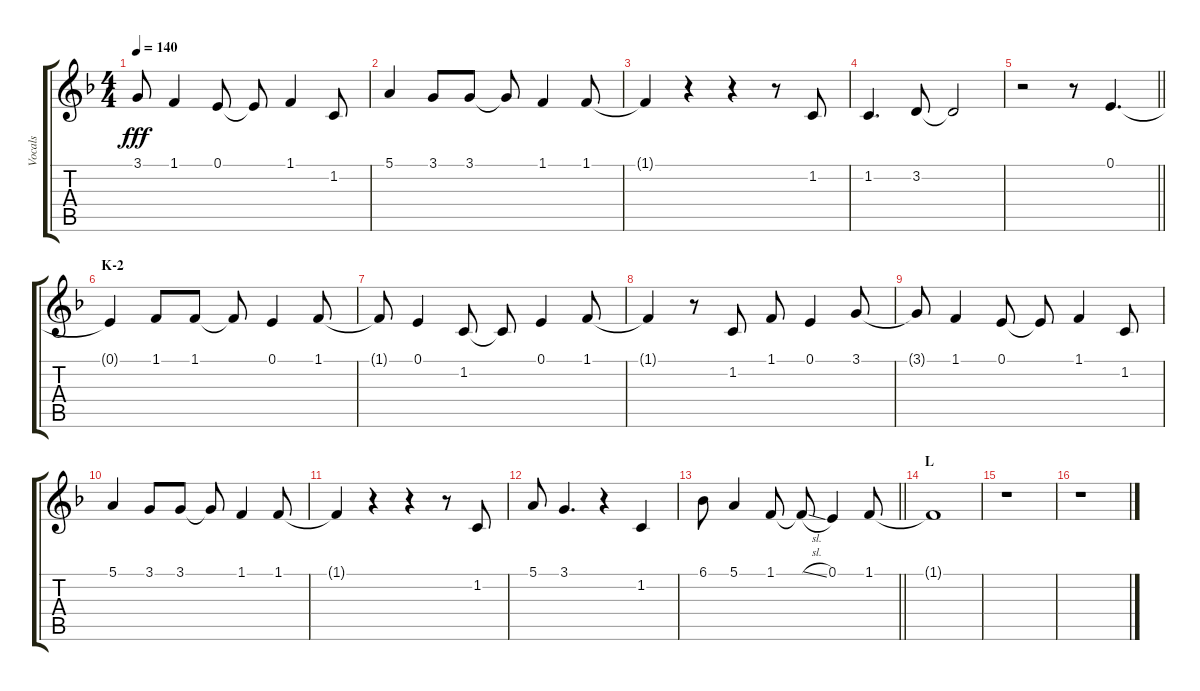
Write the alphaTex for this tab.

\track ("Vocals" "Vocals") {instrument voiceoohs}
\staff {score tabs}
\tuning (E4 B3 G3 D3 A2 E2) {hide}
\ts (4 4)
\tempo 140
\clef g2
\ks f
3.1{t}.8{dy fff} 1.1.4 0.1.8 0.1{t}.8 1.1.4 1.2.8 |
5.1.4 3.1.8 3.1.8 3.1{t}.8 1.1.4 1.1.8 |
1.1{t}.4 r.4 r.4 r.8 1.2.8 |
1.2.4{d} 3.2.8 3.2{t}.2 |
\barLineRight lightlight
r.2 r.8 0.1.4{d} |
\section ("" "K-2")
0.1{t}.4 1.1.8 1.1.8 1.1{t}.8 0.1.4 1.1.8 |
1.1{t}.8 0.1.4 1.2.8 1.2{t}.8 0.1.4 1.1.8 |
1.1{t}.4 r.8 1.2.8 1.1.8 0.1.4 3.1.8 |
3.1{t}.8 1.1.4 0.1.8 0.1{t}.8 1.1.4 1.2.8 |
5.1.4 3.1.8 3.1.8 3.1{t}.8 1.1.4 1.1.8 |
1.1{t}.4 r.4 r.4 r.8 1.2.8 |
5.1.8 3.1.4{d} r.4 1.2.4 |
\barLineRight lightlight
6.1.8 5.1.4 1.1.8 1.1{sl t}.8 0.1.4 1.1.8 |
\section ("" "L")
1.1{t}.1 |
r.1 |
r.1
